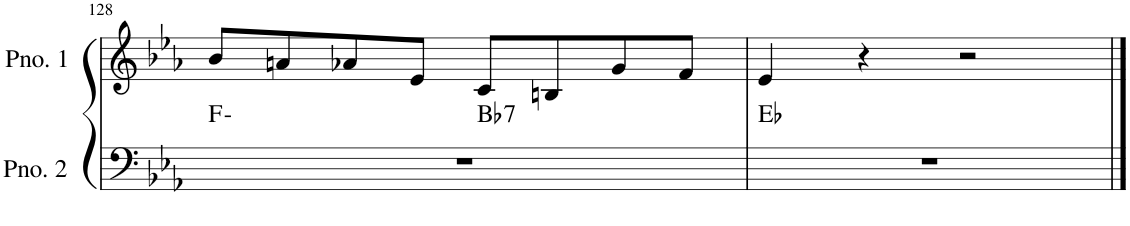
**kern	**harte	**kern
*part2	*part2	*part1
*staff2	*	*staff1
*I"ピアノ 2	*	*I"ピアノ 1
!!LO:PB:g=z
*clefF4	*	*clefG2
*k[b-e-a-]	*	*k[b-e-a-]
*M4/4	*	*M4/4
=128	=128	=128
*^	*	*
1r	2ryy	F:min	8b-/L
.	.	.	8an/
.	.	.	8a-X/
.	.	.	8e-/J
!	!	!LO:H:kt=7	!
.	2ryy	Bb:7	8c/L
.	.	.	8Bn/
.	.	.	8g/
.	.	.	8f/J
*v	*v	*	*
=129	=129	=129
1r	Eb:maj	4e-/
.	.	4r
.	.	2r
==	==	==
*-	*-	*-
